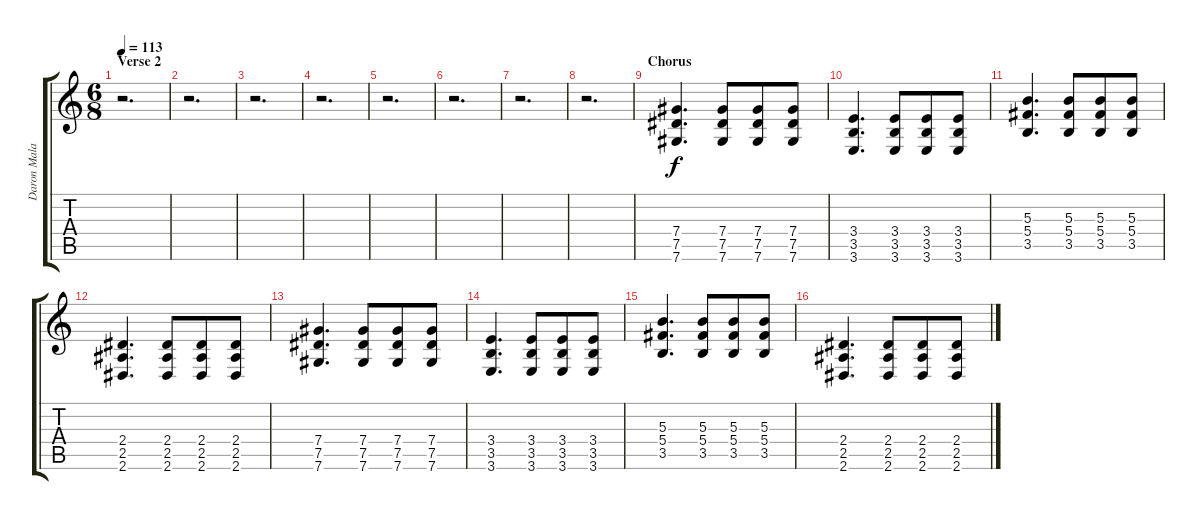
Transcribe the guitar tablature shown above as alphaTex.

\track ("Daron Malakian" "Daron Mala") {instrument distortionguitar}
\staff {score tabs}
\tuning (Eb4 Bb3 Gb3 Db3 Ab2 Db2) {hide}
\ts (6 8)
\section ("" "Verse 2")
\tempo 113
\clef g2
\ks c
r.2{d dy f} |
r.2{d} |
r.2{d} |
r.2{d} |
r.2{d} |
r.2{d} |
r.2{d} |
r.2{d} |
\section ("" "Chorus")
(7.4 7.5 7.6).4{d} (7.4 7.5 7.6).8 (7.4 7.5 7.6).8 (7.4 7.5 7.6).8 |
(3.4 3.5 3.6).4{d} (3.4 3.5 3.6).8 (3.4 3.5 3.6).8 (3.4 3.5 3.6).8 |
(5.3 5.4 3.5).4{d} (5.3 5.4 3.5).8 (5.3 5.4 3.5).8 (5.3 5.4 3.5).8 |
(2.4 2.5 2.6).4{d} (2.4 2.5 2.6).8 (2.4 2.5 2.6).8 (2.4 2.5 2.6).8 |
(7.4 7.5 7.6).4{d} (7.4 7.5 7.6).8 (7.4 7.5 7.6).8 (7.4 7.5 7.6).8 |
(3.4 3.5 3.6).4{d} (3.4 3.5 3.6).8 (3.4 3.5 3.6).8 (3.4 3.5 3.6).8 |
(5.3 5.4 3.5).4{d} (5.3 5.4 3.5).8 (5.3 5.4 3.5).8 (5.3 5.4 3.5).8 |
(2.4 2.5 2.6).4{d} (2.4 2.5 2.6).8 (2.4 2.5 2.6).8 (2.4 2.5 2.6).8
